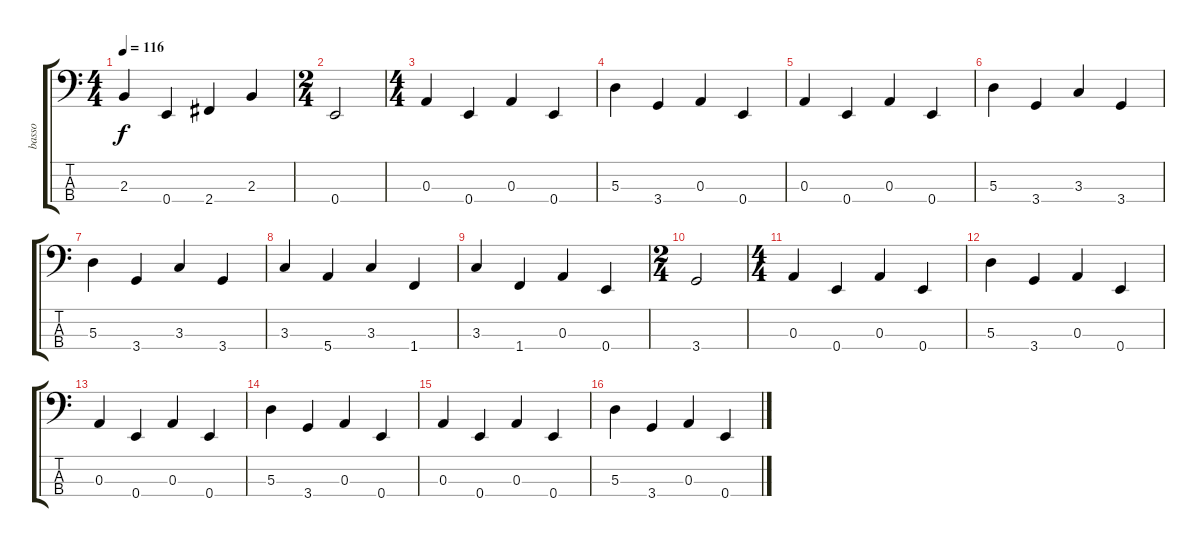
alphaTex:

\track ("basso" "basso") {instrument acousticbass}
\staff {score tabs}
\tuning (G2 D2 A1 E1) {hide}
\ts (4 4)
\tempo 116
\clef f4
\ks c
2.3.4{dy f} 0.4.4 2.4.4 2.3.4 |
\ts (2 4)
0.4.2 |
\ts (4 4)
0.3.4 0.4.4 0.3.4 0.4.4 |
5.3.4 3.4.4 0.3.4 0.4.4 |
0.3.4 0.4.4 0.3.4 0.4.4 |
5.3.4 3.4.4 3.3.4 3.4.4 |
5.3.4 3.4.4 3.3.4 3.4.4 |
3.3.4 5.4.4 3.3.4 1.4.4 |
3.3.4 1.4.4 0.3.4 0.4.4 |
\ts (2 4)
3.4.2 |
\ts (4 4)
0.3.4 0.4.4 0.3.4 0.4.4 |
5.3.4 3.4.4 0.3.4 0.4.4 |
0.3.4 0.4.4 0.3.4 0.4.4 |
5.3.4 3.4.4 0.3.4 0.4.4 |
0.3.4 0.4.4 0.3.4 0.4.4 |
5.3.4 3.4.4 0.3.4 0.4.4
